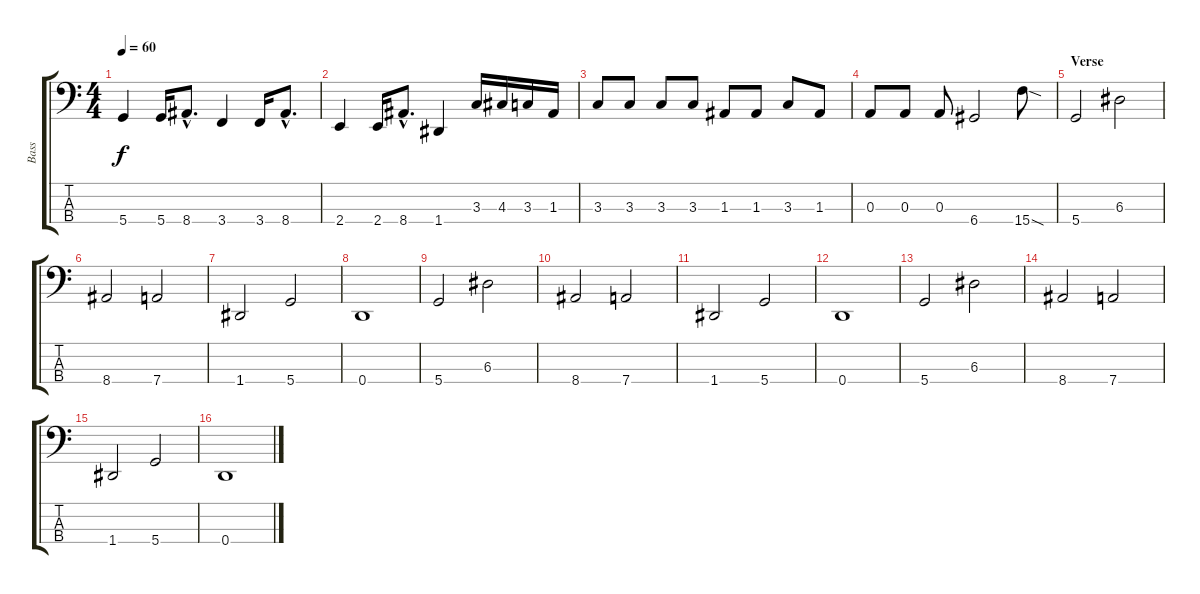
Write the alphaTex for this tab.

\track ("Bass" "Bass") {instrument electricbasspick}
\staff {score tabs}
\tuning (G2 D2 A1 D1) {hide}
\ts (4 4)
\tempo 60
\clef f4
\ks c
5.4.4{dy f} 5.4.16 8.4{hac}.8{d} 3.4.4 3.4.16 8.4{hac}.8{d} |
2.4.4 2.4.16 8.4{hac}.8{d} 1.4.4 3.3.16 4.3.16 3.3.16 1.3.16 |
3.3.8 3.3.8 3.3.8 3.3.8 1.3.8 1.3.8 3.3.8 1.3.8 |
0.3.8 0.3.8 0.3.8 6.4.2 15.4{sod}.8 |
\section ("" "Verse")
5.4.2 6.3.2 |
8.4.2 7.4.2 |
1.4.2 5.4.2 |
0.4.1 |
5.4.2 6.3.2 |
8.4.2 7.4.2 |
1.4.2 5.4.2 |
0.4.1 |
5.4.2 6.3.2 |
8.4.2 7.4.2 |
1.4.2 5.4.2 |
0.4.1
